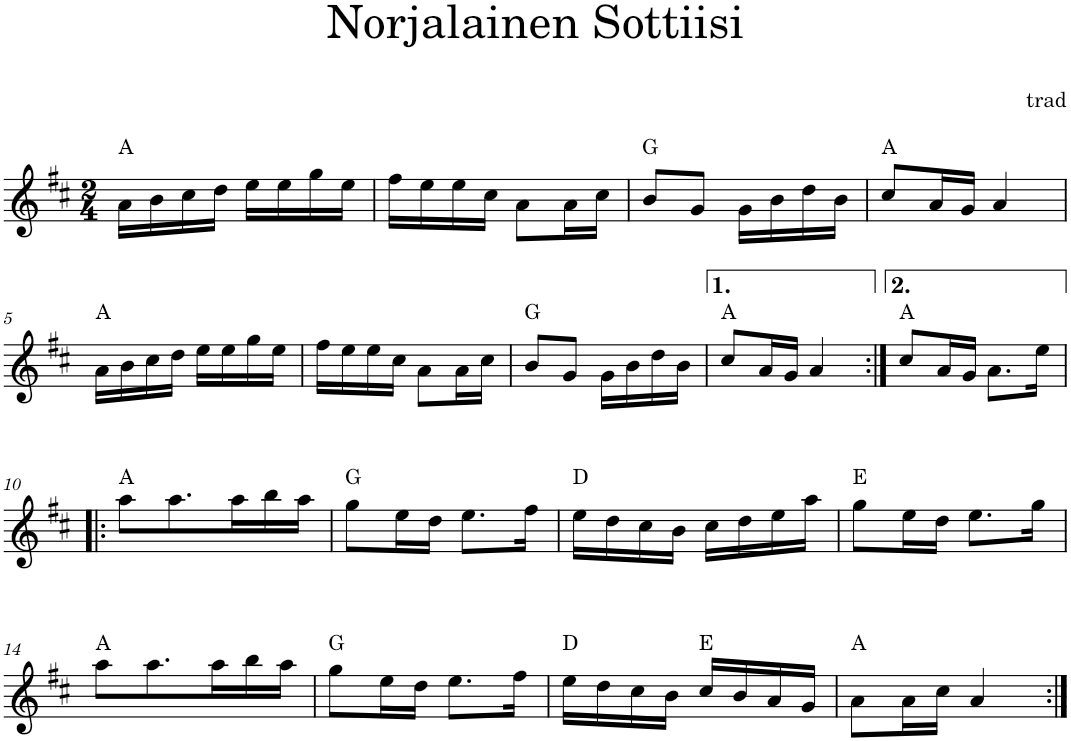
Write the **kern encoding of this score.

**kern	**harte
*part1	*part1
*staff1	*
*I"Piano	*
*I'Pno.	*
*clefG2	*
*k[f#c#]	*
*M2/4	*
=1	=1
16a\LL	A:maj
16b\	.
16cc#\	.
16dd\JJ	.
16ee\LL	.
16ee\	.
16gg\	.
16ee\JJ	.
=2	=2
16ff#\LL	.
16ee\	.
16ee\	.
16cc#\JJ	.
8a\L	.
16a\L	.
16cc#\JJ	.
=3	=3
8b/L	G:maj
8g/J	.
16g\LL	.
16b\	.
16dd\	.
16b\JJ	.
=4	=4
8cc#/L	A:maj
16a/L	.
16g/JJ	.
4a/	.
!!LO:LB:g=z
=5	=5
16a\LL	A:maj
16b\	.
16cc#\	.
16dd\JJ	.
16ee\LL	.
16ee\	.
16gg\	.
16ee\JJ	.
=6	=6
16ff#\LL	.
16ee\	.
16ee\	.
16cc#\JJ	.
8a\L	.
16a\L	.
16cc#\JJ	.
=7	=7
8b/L	G:maj
8g/J	.
16g\LL	.
16b\	.
16dd\	.
16b\JJ	.
=8	=8
8cc#/L	A:maj
16a/L	.
16g/JJ	.
4a/	.
=9:|!	=9:|!
8cc#/L	A:maj
16a/L	.
16g/JJ	.
8.a\L	.
16ee\Jk	.
!!LO:LB:g=z
=10!|:	=10!|:
8aa\L	A:maj
8.aa\	.
16aa\L	.
16bb\	.
16aa\JJ	.
=11	=11
8gg\L	G:maj
16ee\L	.
16dd\JJ	.
8.ee\L	.
16ff#\Jk	.
=12	=12
16ee\LL	D:maj
16dd\	.
16cc#\	.
16b\JJ	.
16cc#\LL	.
16dd\	.
16ee\	.
16aa\JJ	.
=13	=13
8gg\L	E:maj
16ee\L	.
16dd\JJ	.
8.ee\L	.
16gg\Jk	.
!!LO:LB:g=z
=14	=14
8aa\L	A:maj
8.aa\	.
16aa\L	.
16bb\	.
16aa\JJ	.
=15	=15
8gg\L	G:maj
16ee\L	.
16dd\JJ	.
8.ee\L	.
16ff#\Jk	.
=16	=16
16ee\LL	D:maj
16dd\	.
16cc#\	.
16b\JJ	.
16cc#/LL	E:maj
16b/	.
16a/	.
16g/JJ	.
=17	=17
8a\L	A:maj
16a\L	.
16cc#\JJ	.
4a/	.
=:|!	=:|!
*-	*-
